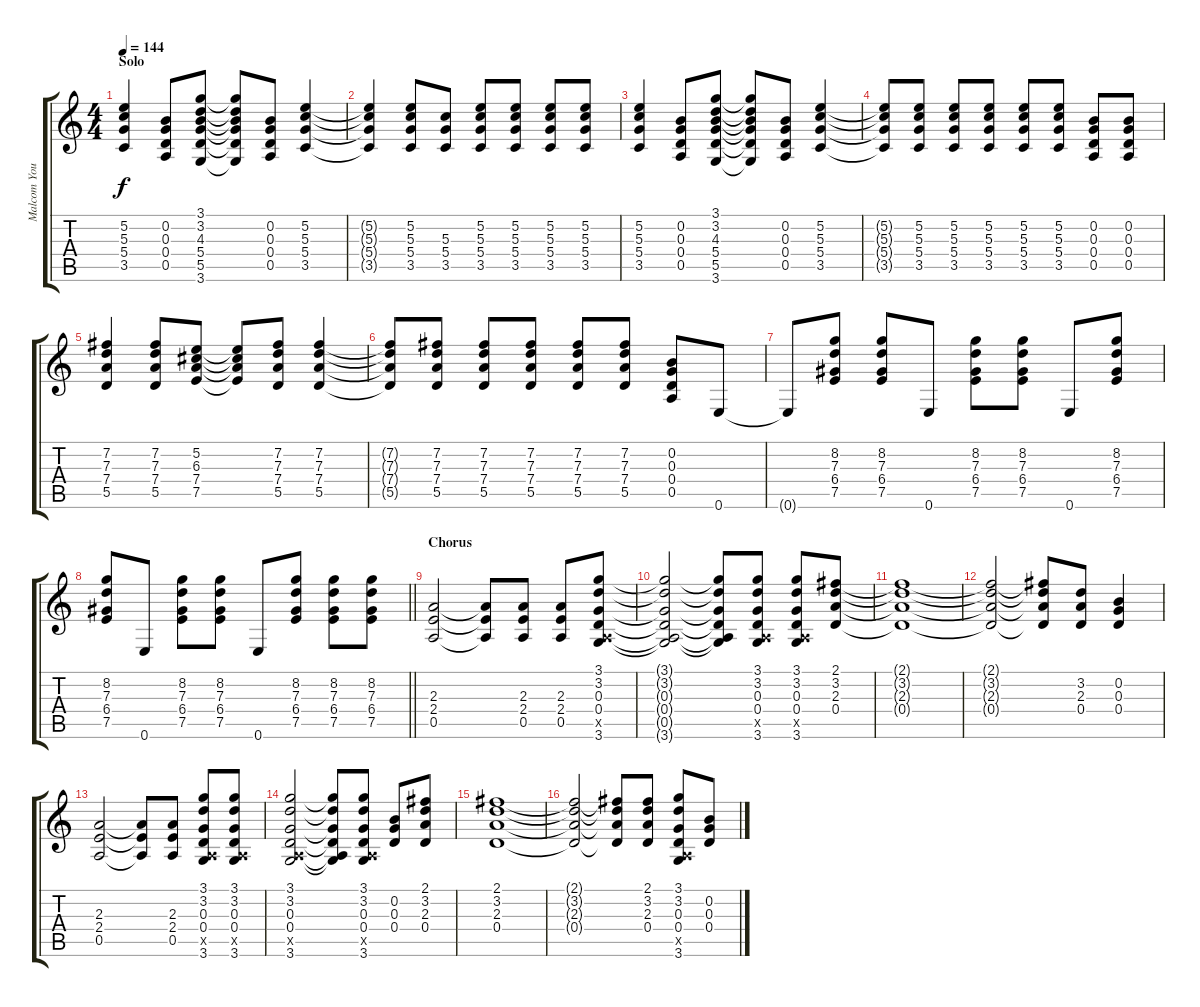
\track ("Malcom Young" "Malcom You") {instrument overdrivenguitar}
\staff {score tabs}
\tuning (E4 B3 G3 D3 A2 E2) {hide}
\ts (4 4)
\section ("" "Solo")
\tempo 144
\clef g2
\ks c
(5.2 5.3 5.4 3.5).4{dy f} (0.2 0.3 0.4 0.5).8 (3.1 3.2 4.3 5.4 5.5 3.6).8 (3.1{t} 3.2{t} 4.3{t} 5.4{t} 5.5{t} 3.6{t}).8 (0.2 0.3 0.4 0.5).8 (5.2 5.3 5.4 3.5).4 |
(5.2{t} 5.3{t} 5.4{t} 3.5{t}).4 (5.2 5.3 5.4 3.5).8 (5.3 5.4 3.5).8 (5.2 5.3 5.4 3.5).8 (5.2 5.3 5.4 3.5).8 (5.2 5.3 5.4 3.5).8 (5.2 5.3 5.4 3.5).8 |
(5.2 5.3 5.4 3.5).4 (0.2 0.3 0.4 0.5).8 (3.1 3.2 4.3 5.4 5.5 3.6).8 (3.1{t} 3.2{t} 4.3{t} 5.4{t} 5.5{t} 3.6{t}).8 (0.2 0.3 0.4 0.5).8 (5.2 5.3 5.4 3.5).4 |
(5.2{t} 5.3{t} 5.4{t} 3.5{t}).8 (5.2 5.3 5.4 3.5).8 (5.2 5.3 5.4 3.5).8 (5.2 5.3 5.4 3.5).8 (5.2 5.3 5.4 3.5).8 (5.2 5.3 5.4 3.5).8 (0.2 0.3 0.4 0.5).8 (0.2 0.3 0.4 0.5).8 |
(7.2 7.3 7.4 5.5).4 (7.2 7.3 7.4 5.5).8 (5.2 6.3 7.4 7.5).8 (5.2{t} 6.3{t} 7.4{t} 7.5{t}).8 (7.2 7.3 7.4 5.5).8 (7.2 7.3 7.4 5.5).4 |
(7.2{t} 7.3{t} 7.4{t} 5.5{t}).8 (7.2 7.3 7.4 5.5).8 (7.2 7.3 7.4 5.5).8 (7.2 7.3 7.4 5.5).8 (7.2 7.3 7.4 5.5).8 (7.2 7.3 7.4 5.5).8 (0.2 0.3 0.4 0.5).8 0.6.8 |
0.6{t}.8 (8.2 7.3 6.4 7.5).8 (8.2 7.3 6.4 7.5).8 0.6.8 (8.2 7.3 6.4 7.5).8 (8.2 7.3 6.4 7.5).8 0.6.8 (8.2 7.3 6.4 7.5).8 |
\barLineRight lightlight
(8.2 7.3 6.4 7.5).8 0.6.8 (8.2 7.3 6.4 7.5).8 (8.2 7.3 6.4 7.5).8 0.6.8 (8.2 7.3 6.4 7.5).8 (8.2 7.3 6.4 7.5).8 (8.2 7.3 6.4 7.5).8 |
\section ("" "Chorus")
(2.3 2.4 0.5).2 (2.3{t} 2.4{t} 0.5{t}).8 (2.3 2.4 0.5).8 (2.3 2.4 0.5).8 (3.1 3.2 0.3 0.4 0.5{x} 3.6).8 |
(3.1{t} 3.2{t} 0.3{t} 0.4{t} 0.5{t} 3.6{t}).2 (3.1{t} 3.2{t} 0.3{t} 0.4{t} 0.5{t} 3.6{t}).8 (3.1 3.2 0.3 0.4 0.5{x} 3.6).8 (3.1 3.2 0.3 0.4 0.5{x} 3.6).8 (2.1 3.2 2.3 0.4).8 |
(2.1{t} 3.2{t} 2.3{t} 0.4{t}).1 |
(2.1{t} 3.2{t} 2.3{t} 0.4{t}).2 (2.1{t} 3.2{t} 2.3{t} 0.4{t}).8 (3.2 2.3 0.4).8 (0.2 0.3 0.4).4 |
(2.3 2.4 0.5).2 (2.3{t} 2.4{t} 0.5{t}).8 (2.3 2.4 0.5).8 (3.1 3.2 0.3 0.4 0.5{x} 3.6).8 (3.1 3.2 0.3 0.4 0.5{x} 3.6).8 |
(3.1 3.2 0.3 0.4 0.5{x} 3.6).2 (3.1{t} 3.2{t} 0.3{t} 0.4{t} 0.5{t} 3.6{t}).8 (3.1 3.2 0.3 0.4 0.5{x} 3.6).8 (0.2 0.3 0.4).8 (2.1 3.2 2.3 0.4).8 |
(2.1 3.2 2.3 0.4).1 |
(2.1{t} 3.2{t} 2.3{t} 0.4{t}).2 (2.1{t} 3.2{t} 2.3{t} 0.4{t}).8 (2.1 3.2 2.3 0.4).8 (3.1 3.2 0.3 0.4 0.5{x} 3.6).8 (0.2 0.3 0.4).8
